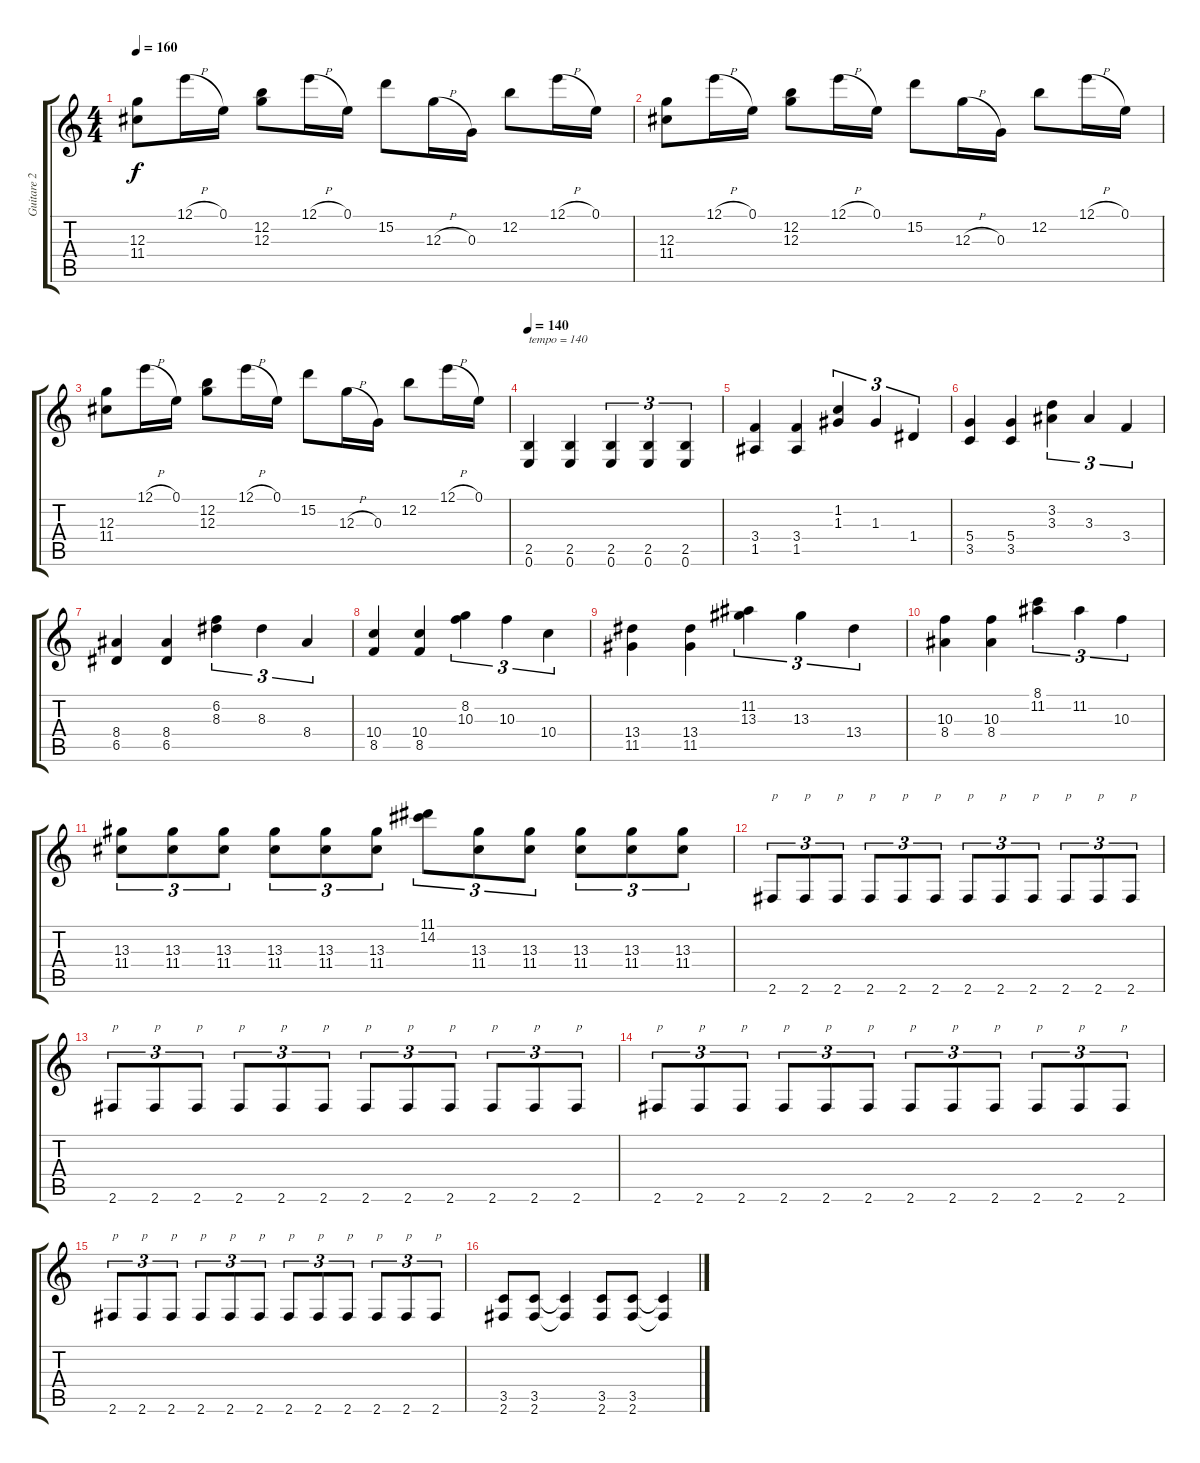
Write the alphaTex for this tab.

\track ("Guitare 2" "Guitare 2") {instrument distortionguitar}
\staff {score tabs}
\tuning (E4 B3 G3 D3 A2 E2) {hide}
\ts (4 4)
\tempo 160
\clef g2
\ks c
(12.3 11.4).8{dy f} 12.1{h}.16 0.1.16 (12.2 12.3).8 12.1{h}.16 0.1.16 15.2.8 12.3{h}.16 0.3.16 12.2.8 12.1{h}.16 0.1.16 |
(12.3 11.4).8 12.1{h}.16 0.1.16 (12.2 12.3).8 12.1{h}.16 0.1.16 15.2.8 12.3{h}.16 0.3.16 12.2.8 12.1{h}.16 0.1.16 |
(12.3 11.4).8 12.1{h}.16 0.1.16 (12.2 12.3).8 12.1{h}.16 0.1.16 15.2.8 12.3{h}.16 0.3.16 12.2.8 12.1{h}.16 0.1.16 |
\tempo 140
(2.5 0.6).4{txt "tempo = 140" volume 10} (2.5 0.6).4 (2.5 0.6).4{tu (3 2)} (2.5 0.6).4{tu (3 2)} (2.5 0.6).4{tu (3 2)} |
(3.4 1.5).4 (3.4 1.5).4 (1.2 1.3).4{tu (3 2)} 1.3.4{tu (3 2)} 1.4.4{tu (3 2)} |
(5.4 3.5).4 (5.4 3.5).4 (3.2 3.3).4{tu (3 2)} 3.3.4{tu (3 2)} 3.4.4{tu (3 2)} |
(8.4 6.5).4 (8.4 6.5).4 (6.2 8.3).4{tu (3 2)} 8.3.4{tu (3 2)} 8.4.4{tu (3 2)} |
(10.4 8.5).4 (10.4 8.5).4 (8.2 10.3).4{tu (3 2)} 10.3.4{tu (3 2)} 10.4.4{tu (3 2)} |
(13.4 11.5).4 (13.4 11.5).4 (11.2 13.3).4{tu (3 2)} 13.3.4{tu (3 2)} 13.4.4{tu (3 2)} |
(10.3 8.4).4 (10.3 8.4).4 (8.1 11.2).4{tu (3 2)} 11.2.4{tu (3 2)} 10.3.4{tu (3 2)} |
(13.3 11.4).8{tu (3 2)} (13.3 11.4).8{tu (3 2)} (13.3 11.4).8{tu (3 2)} (13.3 11.4).8{tu (3 2)} (13.3 11.4).8{tu (3 2)} (13.3 11.4).8{tu (3 2)} (11.1 14.2).8{tu (3 2)} (13.3 11.4).8{tu (3 2)} (13.3 11.4).8{tu (3 2)} (13.3 11.4).8{tu (3 2)} (13.3 11.4).8{tu (3 2)} (13.3 11.4).8{tu (3 2)} |
2.6.8{tu (3 2) txt "p"} 2.6.8{tu (3 2) txt "p"} 2.6.8{tu (3 2) txt "p"} 2.6.8{tu (3 2) txt "p"} 2.6.8{tu (3 2) txt "p"} 2.6.8{tu (3 2) txt "p"} 2.6.8{tu (3 2) txt "p"} 2.6.8{tu (3 2) txt "p"} 2.6.8{tu (3 2) txt "p"} 2.6.8{tu (3 2) txt "p"} 2.6.8{tu (3 2) txt "p"} 2.6.8{tu (3 2) txt "p"} |
2.6.8{tu (3 2) txt "p"} 2.6.8{tu (3 2) txt "p"} 2.6.8{tu (3 2) txt "p"} 2.6.8{tu (3 2) txt "p"} 2.6.8{tu (3 2) txt "p"} 2.6.8{tu (3 2) txt "p"} 2.6.8{tu (3 2) txt "p"} 2.6.8{tu (3 2) txt "p"} 2.6.8{tu (3 2) txt "p"} 2.6.8{tu (3 2) txt "p"} 2.6.8{tu (3 2) txt "p"} 2.6.8{tu (3 2) txt "p"} |
2.6.8{tu (3 2) txt "p"} 2.6.8{tu (3 2) txt "p"} 2.6.8{tu (3 2) txt "p"} 2.6.8{tu (3 2) txt "p"} 2.6.8{tu (3 2) txt "p"} 2.6.8{tu (3 2) txt "p"} 2.6.8{tu (3 2) txt "p"} 2.6.8{tu (3 2) txt "p"} 2.6.8{tu (3 2) txt "p"} 2.6.8{tu (3 2) txt "p"} 2.6.8{tu (3 2) txt "p"} 2.6.8{tu (3 2) txt "p"} |
2.6.8{tu (3 2) txt "p"} 2.6.8{tu (3 2) txt "p"} 2.6.8{tu (3 2) txt "p"} 2.6.8{tu (3 2) txt "p"} 2.6.8{tu (3 2) txt "p"} 2.6.8{tu (3 2) txt "p"} 2.6.8{tu (3 2) txt "p"} 2.6.8{tu (3 2) txt "p"} 2.6.8{tu (3 2) txt "p"} 2.6.8{tu (3 2) txt "p"} 2.6.8{tu (3 2) txt "p"} 2.6.8{tu (3 2) txt "p"} |
(3.5 2.6).8 (3.5 2.6).8 (3.5{t} 2.6{t}).4 (3.5 2.6).8 (3.5 2.6).8 (3.5{t} 2.6{t}).4
